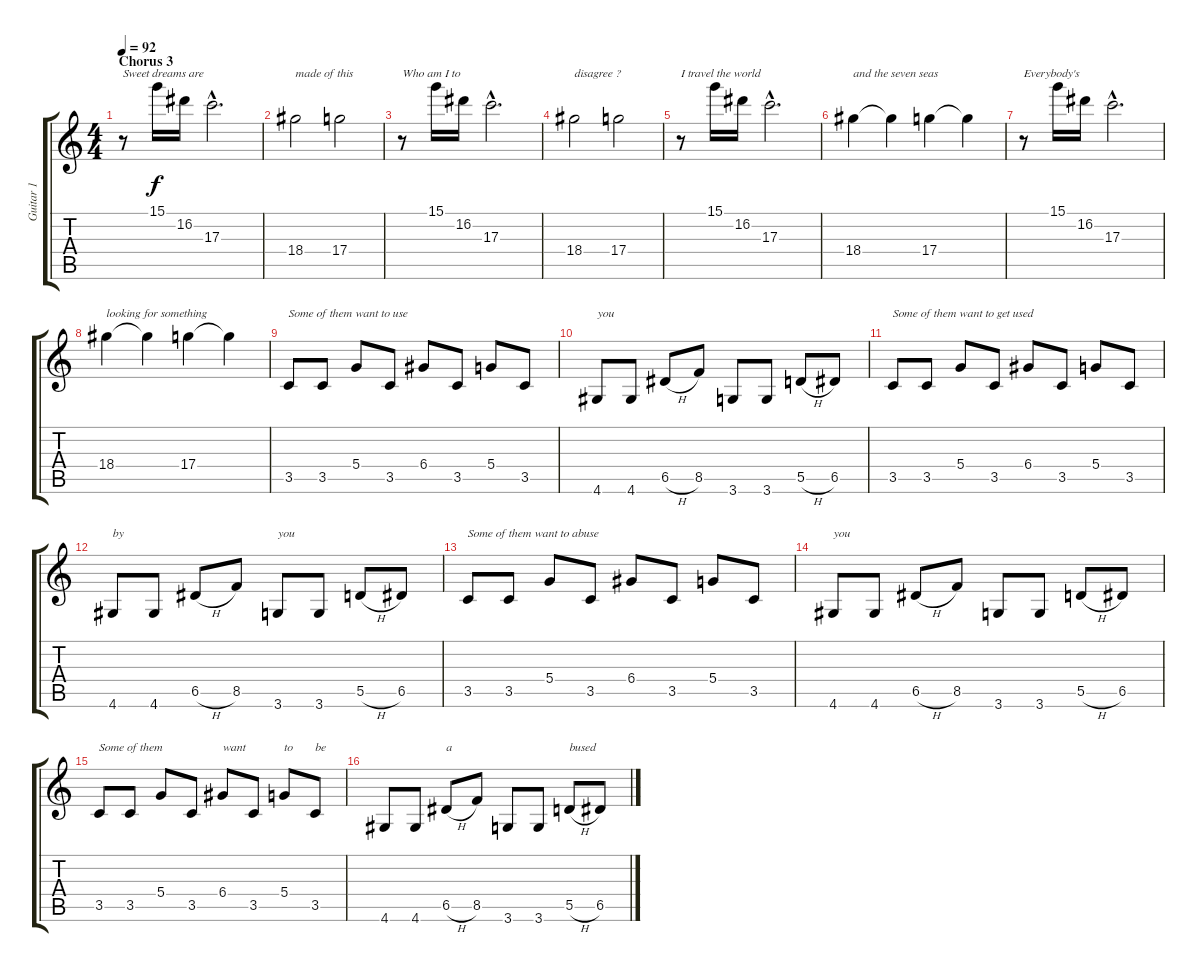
\track ("Guitar 1" "Guitar 1") {instrument overdrivenguitar}
\staff {score tabs}
\tuning (E4 B3 G3 D3 A2 E2) {hide}
\ts (4 4)
\section ("" "Chorus 3")
\tempo 92
\clef g2
\ks c
r.8{txt "Sweet dreams are" dy f volume 6} 15.1.16 16.2.16 17.3{hac}.2{d} |
18.4.2{txt "made of this"} 17.4.2 |
r.8{txt "Who am I to"} 15.1.16 16.2.16 17.3{hac}.2{d} |
18.4.2{txt "disagree ?"} 17.4.2 |
r.8{txt "I travel the world"} 15.1.16 16.2.16 17.3{hac}.2{d} |
18.4.4{txt "and the seven seas"} 18.4{t}.4 17.4.4 17.4{t}.4 |
r.8{txt "Everybody's"} 15.1.16 16.2.16 17.3{hac}.2{d} |
18.4.4{txt "looking for something"} 18.4{t}.4 17.4.4 17.4{t}.4 |
3.5.8{txt "Some of them want to use" volume 13} 3.5.8 5.4.8 3.5.8 6.4.8 3.5.8 5.4.8 3.5.8 |
4.6.8{txt "you"} 4.6.8 6.5{h}.8 8.5.8 3.6.8 3.6.8 5.5{h}.8 6.5.8 |
3.5.8{txt "Some of them want to get used"} 3.5.8 5.4.8 3.5.8 6.4.8 3.5.8 5.4.8 3.5.8 |
4.6.8{txt "by"} 4.6.8 6.5{h}.8 8.5.8 3.6.8{txt "you"} 3.6.8 5.5{h}.8 6.5.8 |
3.5.8{txt "Some of them want to abuse"} 3.5.8 5.4.8 3.5.8 6.4.8 3.5.8 5.4.8 3.5.8 |
4.6.8{txt "you"} 4.6.8 6.5{h}.8 8.5.8 3.6.8 3.6.8 5.5{h}.8 6.5.8 |
3.5.8{txt "Some of them"} 3.5.8 5.4.8 3.5.8 6.4.8{txt "want"} 3.5.8 5.4.8{txt "to"} 3.5.8{txt "be"} |
4.6.8 4.6.8 6.5{h}.8{txt "a"} 8.5.8 3.6.8 3.6.8 5.5{h}.8{txt "bused"} 6.5.8
